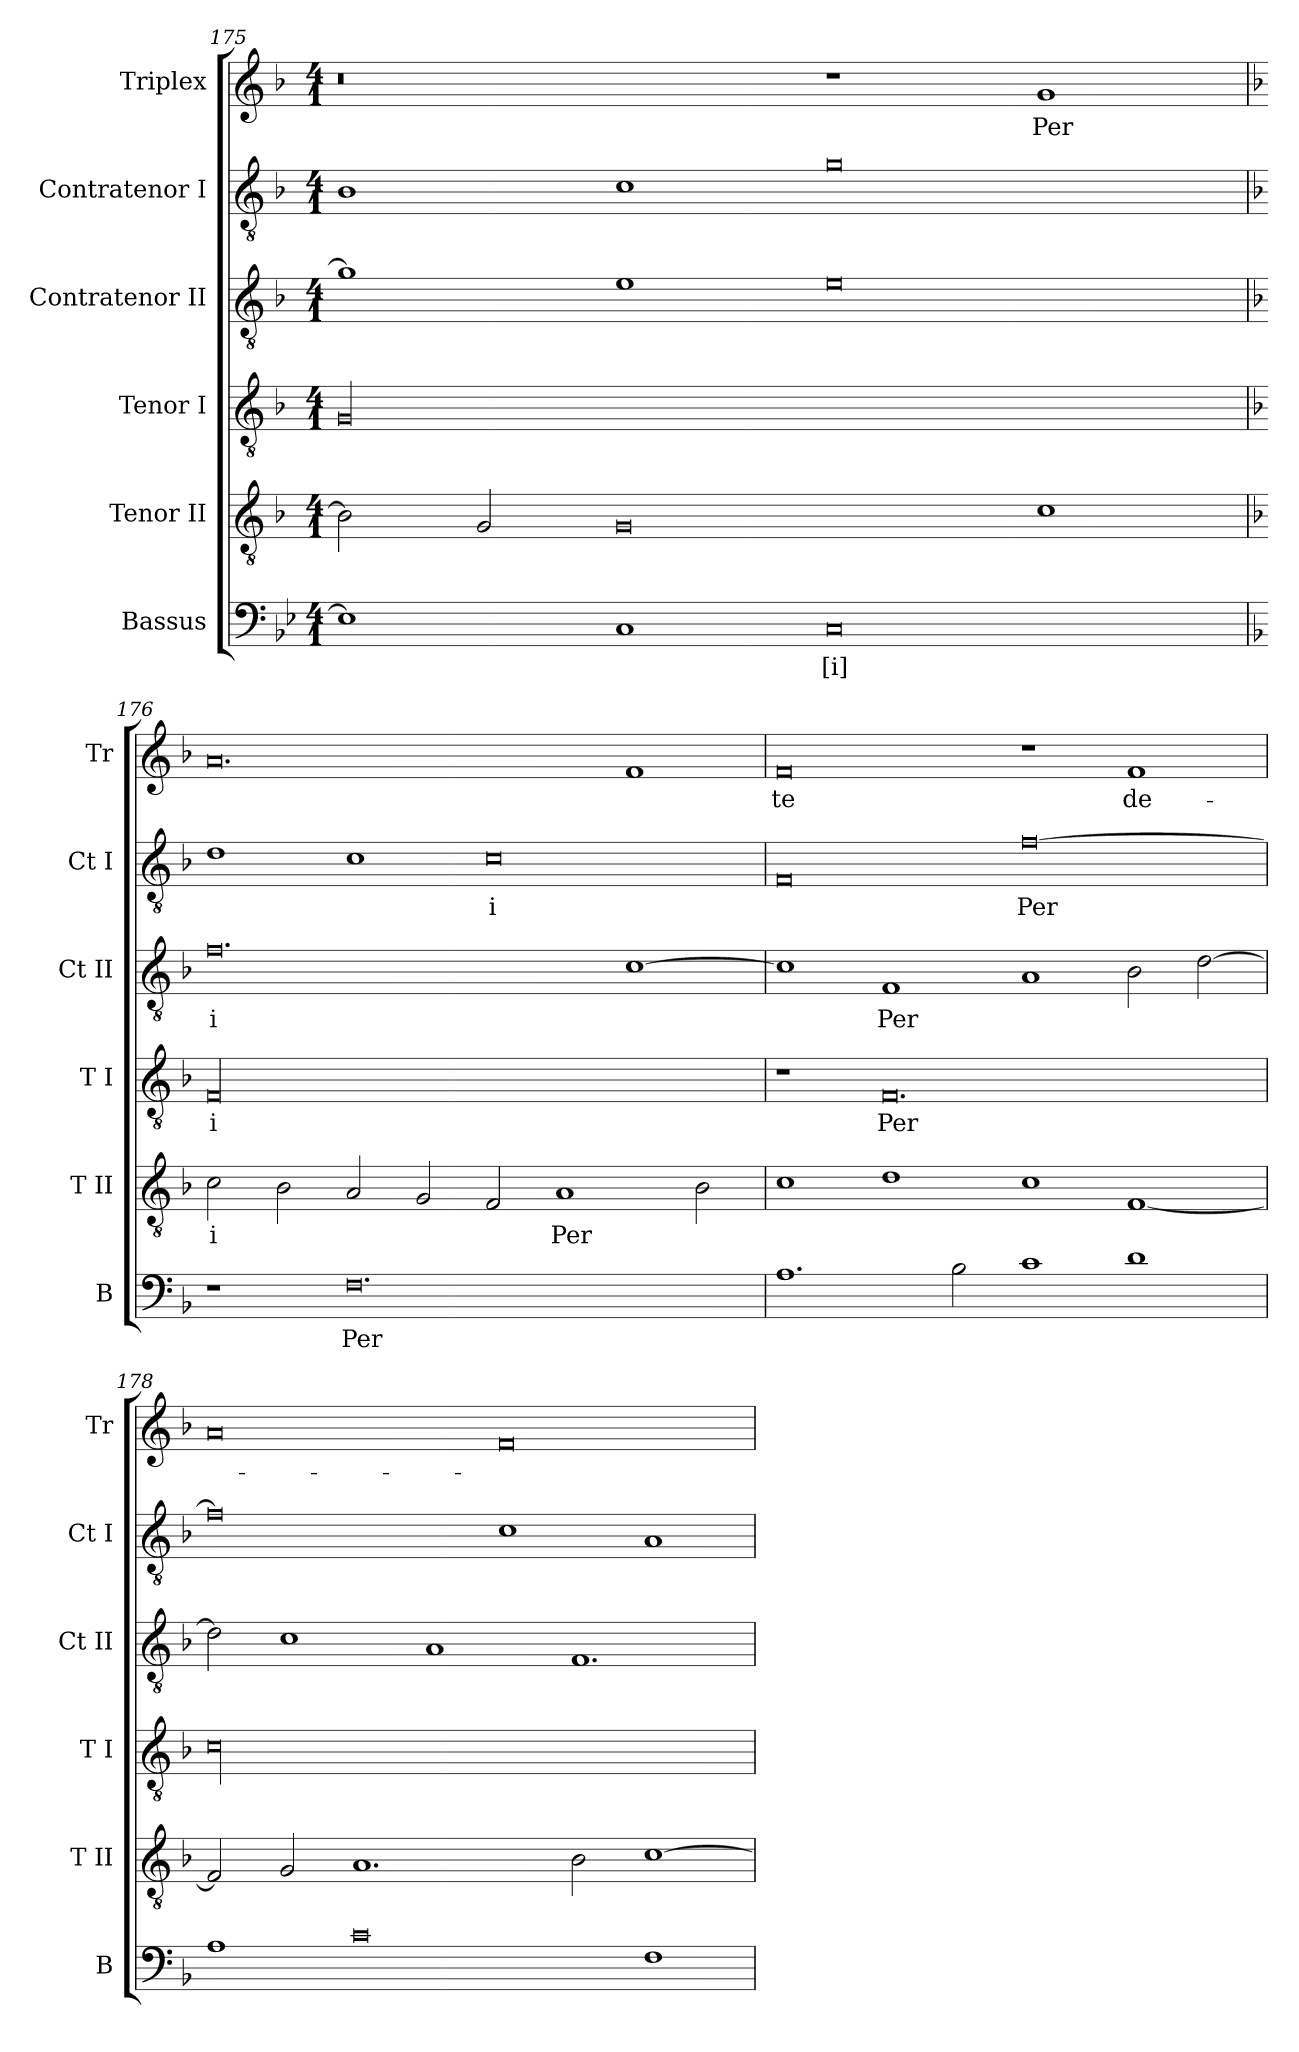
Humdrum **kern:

**kern	**text	**kern	**text	**kern	**text	**kern	**text	**kern	**text	**kern	**text
*part6	*part6	*part5	*part5	*part4	*part4	*part3	*part3	*part2	*part2	*part1	*part1
*staff6	*staff6	*staff5	*staff5	*staff4	*staff4	*staff3	*staff3	*staff2	*staff2	*staff1	*staff1
*I"Bassus	*	*I"Tenor II	*	*I"Tenor I	*	*I"Contratenor II	*	*I"Contratenor I	*	*I"Triplex	*
*I'B	*	*I'T II	*	*I'T I	*	*I'Ct II	*	*I'Ct I	*	*I'Tr	*
*clefF4	*	*clefGv2	*	*clefGv2	*	*clefGv2	*	*clefGv2	*	*clefG2	*
*	*	*ITrd7c12	*	*ITrd7c12	*	*ITrd7c12	*	*ITrd7c12	*	*	*
*k[b-e-]	*	*k[b-]	*	*k[b-]	*	*k[b-]	*	*k[b-]	*	*k[b-]	*
*B-:	*	*F:	*	*F:	*	*F:	*	*F:	*	*F:	*
*M4/1	*	*M4/1	*	*M4/1	*	*M4/1	*	*M4/1	*	*M4/1	*
=175	=175	=175	=175	=175	=175	=175	=175	=175	=175	=175	=175
1E-i]	.	2BB-i\]	.	00GGi	.	1Gi]	.	1BB-i	.	0r	.
.	.	2GGi/	.	.	.	.	.	.	.	.	.
1Ci	.	0GGi	.	.	.	1Ei	.	1Ci	.	.	.
!	!LO:LY:b:color=#000000	!	!	!	!	!	!	!	!	!	!
0Ci	-[i]	.	.	.	.	0Ei	.	0Gi	.	1r	.
!	!	!	!	!	!	!	!	!	!	!	!LO:LY:b:color=#000000
.	.	1Ci	.	.	.	.	.	.	.	1gi	Per
!!LO:PB:g=z
=176`	=176`	=176`	=176`	=176`	=176`	=176`	=176`	=176`	=176`	=176`	=176`
*k[b-]	*	*	*	*	*	*	*	*	*	*	*
*F:	*	*	*	*	*	*	*	*	*	*	*
!	!	!	!LO:LY:b:color=#000000	!	!	!	!	!	!	!	!
!	!	!	!	!	!LO:LY:b:color=#000000	!	!	!	!	!	!
!	!	!	!	!	!	!	!LO:LY:b:color=#000000	!	!	!	!
1r	.	2Ci\	-i	00FFi	-i	0.Fi	-i	1Di	.	0.ai	.
.	.	2BB-i\	.	.	.	.	.	.	.	.	.
!	!LO:LY:b:color=#000000	!	!	!	!	!	!	!	!	!	!
0.Fi	Per	2AAi/	.	.	.	.	.	1Ci	.	.	.
.	.	2GGi/	.	.	.	.	.	.	.	.	.
!	!	!	!	!	!	!	!	!	!LO:LY:b:color=#000000	!	!
.	.	2FFi/	.	.	.	.	.	0Ci	-i	.	.
!	!	!	!LO:LY:b:color=#000000	!	!	!	!	!	!	!	!
.	.	1AAi	Per	.	.	.	.	.	.	.	.
.	.	.	.	.	.	[>1Ci	.	.	.	1fi	.
.	.	2BB-i\	.	.	.	.	.	.	.	.	.
=177`	=177`	=177`	=177`	=177`	=177`	=177`	=177`	=177`	=177`	=177`	=177`
!	!	!	!	!	!	!	!	!	!	!	!LO:LY:b:color=#000000
1.Ai	.	1Ci	.	1r	.	1Ci]	.	0FFi	.	0fi	te
!	!	!	!	!	!LO:LY:b:color=#000000	!	!	!	!	!	!
!	!	!	!	!	!	!	!LO:LY:b:color=#000000	!	!	!	!
.	.	1Di	.	0.FFi	Per	1FFi	Per	.	.	.	.
2B-i\	.	.	.	.	.	.	.	.	.	.	.
!	!	!	!	!	!	!	!	!	!LO:LY:b:color=#000000	!	!
1ci	.	1Ci	.	.	.	1AAi	.	[>0Fi	Per	1r	.
!	!	!	!	!	!	!	!	!	!	!	!LO:LY:b:color=#000000
1di	.	[<1FFi	.	.	.	2BB-i\	.	.	.	1fi	de-
.	.	.	.	.	.	[>2Di\	.	.	.	.	.
=178`	=178`	=178`	=178`	=178`	=178`	=178`	=178`	=178`	=178`	=178`	=178`
1Ai	.	2FFi/]	.	00Ci	.	2Di\]	.	0Fi]	.	0ai	.
.	.	2GGi/	.	.	.	1Ci	.	.	.	.	.
0ci	.	1.AAi	.	.	.	.	.	.	.	.	.
.	.	.	.	.	.	1AAi	.	.	.	.	.
.	.	.	.	.	.	.	.	1Ci	.	0fi	.
.	.	2BB-i\	.	.	.	1.FFi	.	.	.	.	.
1Fi	.	[>1Ci	.	.	.	.	.	1AAi	.	.	.
=`	=`	=`	=`	=`	=`	=`	=`	=`	=`	=`	=`
*-	*-	*-	*-	*-	*-	*-	*-	*-	*-	*-	*-
